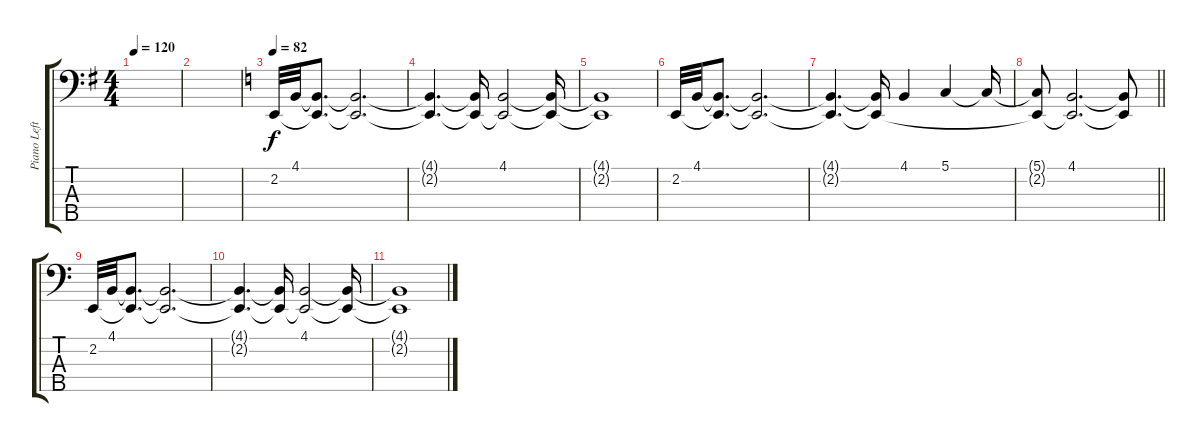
\track ("Piano Left Standard" "Piano Left") {instrument acousticgrandpiano}
\staff {score tabs}
\tuning (G2 D2 A1 E1 B0) {hide}
\ts (4 4)
\tempo 120
\clef f4
\ks eminor
|
|
\tempo 82
\ks c
2.2.32 4.1.32 (4.1{t} 2.2{t}).8{d} (4.1{t} 2.2{t}).2{d} |
(4.1{t} 2.2{t}).4{d} (4.1{t} 2.2{t}).16 (4.1 2.2{t}).2 (4.1{t} 2.2{t}).16 |
(4.1{t} 2.2{t}).1 |
2.2.32 4.1.32 (4.1{t} 2.2{t}).8{d} (4.1{t} 2.2{t}).2{d} |
(4.1{t} 2.2{t}).4{d} (4.1{t} 2.2{t}).16 4.1.4 5.1.4 5.1{t}.16 |
\barLineRight lightlight
(5.1{t} 2.2{t}).8 (4.1 2.2{t}).2{d} (4.1{t} 2.2{t}).8 |
2.2.32 4.1.32 (4.1{t} 2.2{t}).8{d} (4.1{t} 2.2{t}).2{d} |
(4.1{t} 2.2{t}).4{d} (4.1{t} 2.2{t}).16 (4.1 2.2{t}).2 (4.1{t} 2.2{t}).16 |
(4.1{t} 2.2{t}).1
